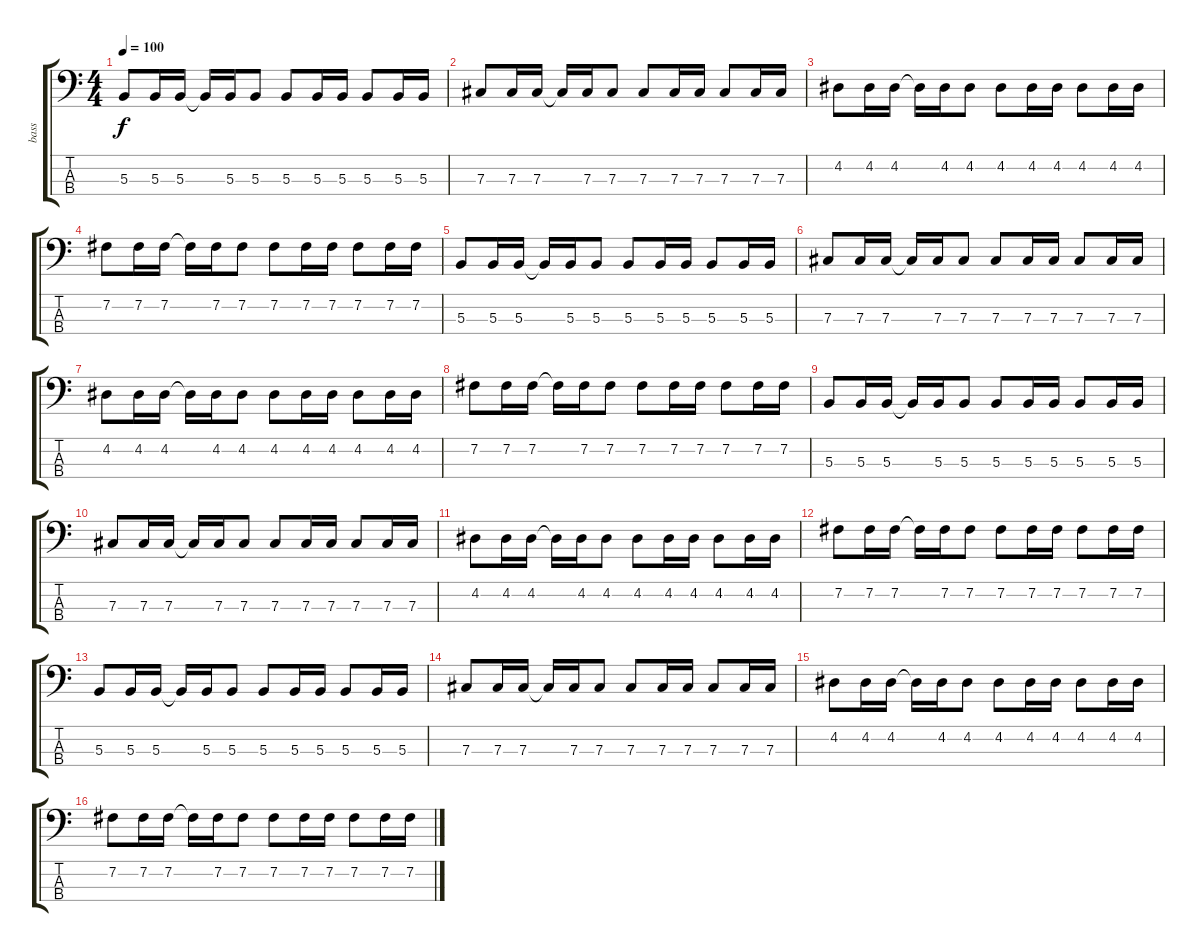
\track ("bass" "bass") {instrument electricbassfinger}
\staff {score tabs}
\tuning (E2 B1 Gb1 Db1) {hide}
\ts (4 4)
\tempo 100
\clef f4
\ks c
5.3.8{dy f} 5.3.16 5.3.16 5.3{t}.16 5.3.16 5.3.8 5.3.8 5.3.16 5.3.16 5.3.8 5.3.16 5.3.16 |
7.3.8 7.3.16 7.3.16 7.3{t}.16 7.3.16 7.3.8 7.3.8 7.3.16 7.3.16 7.3.8 7.3.16 7.3.16 |
4.2.8 4.2.16 4.2.16 4.2{t}.16 4.2.16 4.2.8 4.2.8 4.2.16 4.2.16 4.2.8 4.2.16 4.2.16 |
7.2.8 7.2.16 7.2.16 7.2{t}.16 7.2.16 7.2.8 7.2.8 7.2.16 7.2.16 7.2.8 7.2.16 7.2.16 |
5.3.8 5.3.16 5.3.16 5.3{t}.16 5.3.16 5.3.8 5.3.8 5.3.16 5.3.16 5.3.8 5.3.16 5.3.16 |
7.3.8 7.3.16 7.3.16 7.3{t}.16 7.3.16 7.3.8 7.3.8 7.3.16 7.3.16 7.3.8 7.3.16 7.3.16 |
4.2.8 4.2.16 4.2.16 4.2{t}.16 4.2.16 4.2.8 4.2.8 4.2.16 4.2.16 4.2.8 4.2.16 4.2.16 |
7.2.8 7.2.16 7.2.16 7.2{t}.16 7.2.16 7.2.8 7.2.8 7.2.16 7.2.16 7.2.8 7.2.16 7.2.16 |
5.3.8 5.3.16 5.3.16 5.3{t}.16 5.3.16 5.3.8 5.3.8 5.3.16 5.3.16 5.3.8 5.3.16 5.3.16 |
7.3.8 7.3.16 7.3.16 7.3{t}.16 7.3.16 7.3.8 7.3.8 7.3.16 7.3.16 7.3.8 7.3.16 7.3.16 |
4.2.8 4.2.16 4.2.16 4.2{t}.16 4.2.16 4.2.8 4.2.8 4.2.16 4.2.16 4.2.8 4.2.16 4.2.16 |
7.2.8 7.2.16 7.2.16 7.2{t}.16 7.2.16 7.2.8 7.2.8 7.2.16 7.2.16 7.2.8 7.2.16 7.2.16 |
5.3.8 5.3.16 5.3.16 5.3{t}.16 5.3.16 5.3.8 5.3.8 5.3.16 5.3.16 5.3.8 5.3.16 5.3.16 |
7.3.8 7.3.16 7.3.16 7.3{t}.16 7.3.16 7.3.8 7.3.8 7.3.16 7.3.16 7.3.8 7.3.16 7.3.16 |
4.2.8 4.2.16 4.2.16 4.2{t}.16 4.2.16 4.2.8 4.2.8 4.2.16 4.2.16 4.2.8 4.2.16 4.2.16 |
7.2.8 7.2.16 7.2.16 7.2{t}.16 7.2.16 7.2.8 7.2.8 7.2.16 7.2.16 7.2.8 7.2.16 7.2.16
